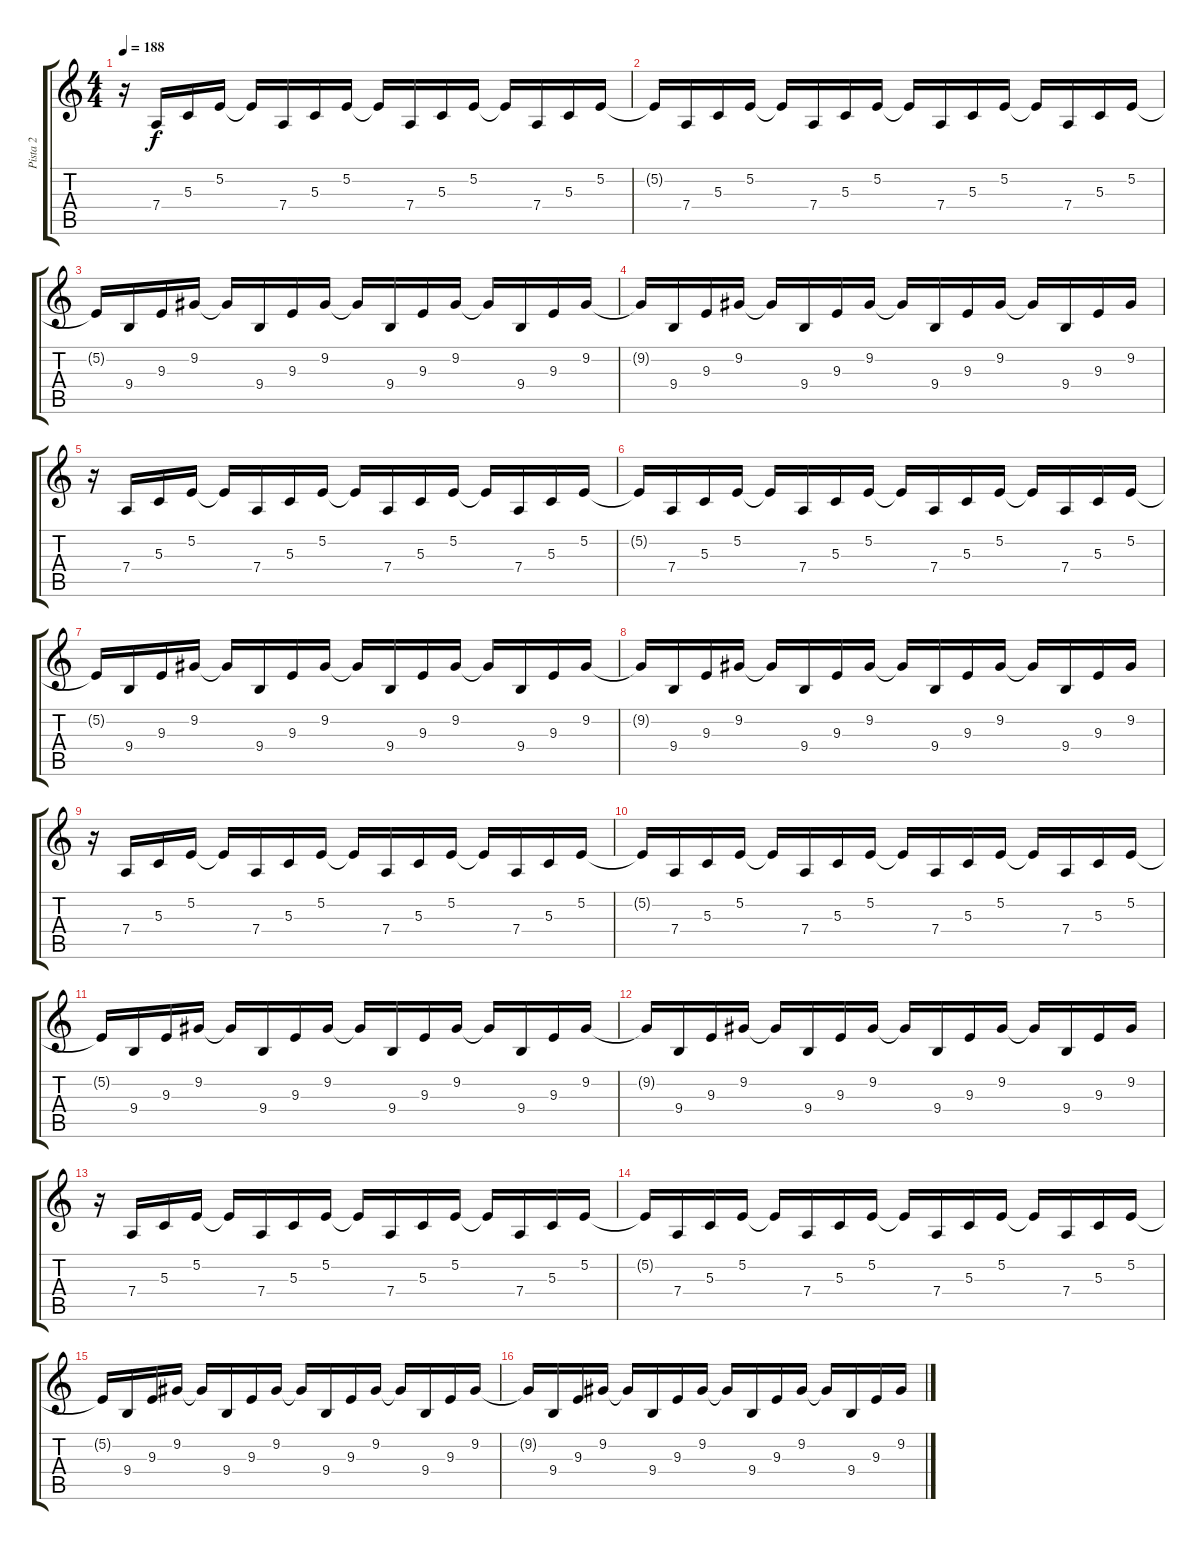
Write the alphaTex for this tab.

\track ("Pista 2" "Pista 2") {instrument acousticgrandpiano}
\staff {score tabs}
\tuning (E4 B3 G3 D3 A2 E2) {hide}
\ts (4 4)
\tempo 188
\clef g2
\ks c
r.16{dy f volume 8} 7.4.16 5.3.16 5.2.16 5.2{t}.16 7.4.16 5.3.16 5.2.16 5.2{t}.16 7.4.16 5.3.16 5.2.16 5.2{t}.16 7.4.16 5.3.16 5.2.16 |
5.2{t}.16 7.4.16 5.3.16 5.2.16 5.2{t}.16 7.4.16 5.3.16 5.2.16 5.2{t}.16 7.4.16 5.3.16 5.2.16 5.2{t}.16 7.4.16 5.3.16 5.2.16 |
5.2{t}.16 9.4.16 9.3.16 9.2.16 9.2{t}.16 9.4.16 9.3.16 9.2.16 9.2{t}.16 9.4.16 9.3.16 9.2.16 9.2{t}.16 9.4.16 9.3.16 9.2.16 |
9.2{t}.16 9.4.16 9.3.16 9.2.16 9.2{t}.16 9.4.16 9.3.16 9.2.16 9.2{t}.16 9.4.16 9.3.16 9.2.16 9.2{t}.16 9.4.16 9.3.16 9.2.16 |
r.16 7.4.16 5.3.16 5.2.16 5.2{t}.16 7.4.16 5.3.16 5.2.16 5.2{t}.16 7.4.16 5.3.16 5.2.16 5.2{t}.16 7.4.16 5.3.16 5.2.16 |
5.2{t}.16 7.4.16 5.3.16 5.2.16 5.2{t}.16 7.4.16 5.3.16 5.2.16 5.2{t}.16 7.4.16 5.3.16 5.2.16 5.2{t}.16 7.4.16 5.3.16 5.2.16 |
5.2{t}.16 9.4.16 9.3.16 9.2.16 9.2{t}.16 9.4.16 9.3.16 9.2.16 9.2{t}.16 9.4.16 9.3.16 9.2.16 9.2{t}.16 9.4.16 9.3.16 9.2.16 |
9.2{t}.16 9.4.16 9.3.16 9.2.16 9.2{t}.16 9.4.16 9.3.16 9.2.16 9.2{t}.16 9.4.16 9.3.16 9.2.16 9.2{t}.16 9.4.16 9.3.16 9.2.16 |
r.16 7.4.16 5.3.16 5.2.16 5.2{t}.16 7.4.16 5.3.16 5.2.16 5.2{t}.16 7.4.16 5.3.16 5.2.16 5.2{t}.16 7.4.16 5.3.16 5.2.16 |
5.2{t}.16 7.4.16 5.3.16 5.2.16 5.2{t}.16 7.4.16 5.3.16 5.2.16 5.2{t}.16 7.4.16 5.3.16 5.2.16 5.2{t}.16 7.4.16 5.3.16 5.2.16 |
5.2{t}.16 9.4.16 9.3.16 9.2.16 9.2{t}.16 9.4.16 9.3.16 9.2.16 9.2{t}.16 9.4.16 9.3.16 9.2.16 9.2{t}.16 9.4.16 9.3.16 9.2.16 |
9.2{t}.16 9.4.16 9.3.16 9.2.16 9.2{t}.16 9.4.16 9.3.16 9.2.16 9.2{t}.16 9.4.16 9.3.16 9.2.16 9.2{t}.16 9.4.16 9.3.16 9.2.16 |
r.16 7.4.16 5.3.16 5.2.16 5.2{t}.16 7.4.16 5.3.16 5.2.16 5.2{t}.16 7.4.16 5.3.16 5.2.16 5.2{t}.16 7.4.16 5.3.16 5.2.16 |
5.2{t}.16 7.4.16 5.3.16 5.2.16 5.2{t}.16 7.4.16 5.3.16 5.2.16 5.2{t}.16 7.4.16 5.3.16 5.2.16 5.2{t}.16 7.4.16 5.3.16 5.2.16 |
5.2{t}.16 9.4.16 9.3.16 9.2.16 9.2{t}.16 9.4.16 9.3.16 9.2.16 9.2{t}.16 9.4.16 9.3.16 9.2.16 9.2{t}.16 9.4.16 9.3.16 9.2.16 |
9.2{t}.16 9.4.16 9.3.16 9.2.16 9.2{t}.16 9.4.16 9.3.16 9.2.16 9.2{t}.16 9.4.16 9.3.16 9.2.16 9.2{t}.16 9.4.16 9.3.16 9.2.16
